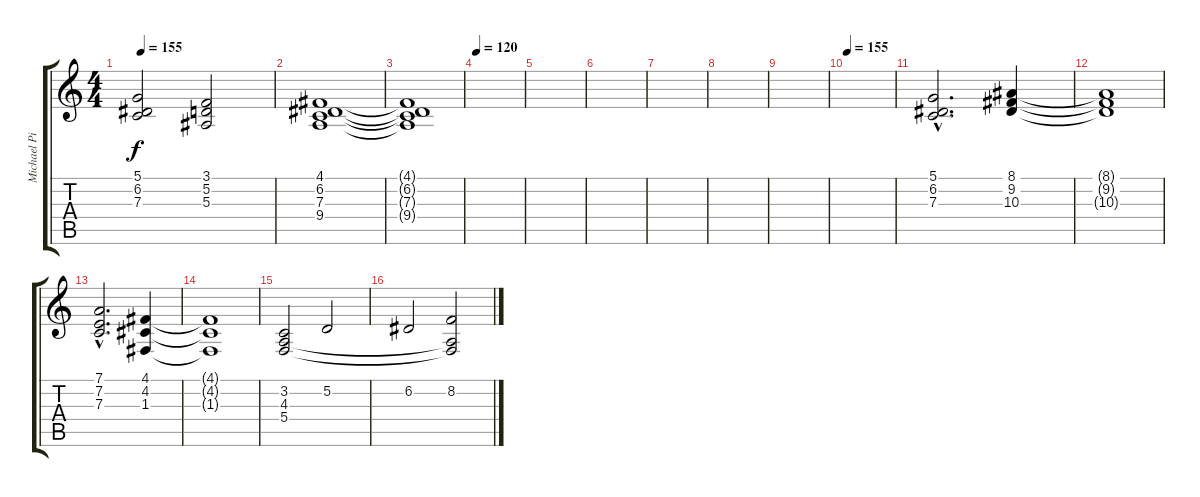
\track ("Michael Pinnella - CHOEURS" "Michael Pi") {instrument choiraahs}
\staff {score tabs}
\tuning (D4 A3 F3 C3 G2 D2) {hide}
\ts (4 4)
\tempo 155
\clef g2
\ks c
(5.1 6.2 7.3).2{dy f} (3.1 5.2 5.3).2 |
(4.1 6.2 7.3 9.4).1 |
(4.1{t} 6.2{t} 7.3{t} 9.4{t}).1 |
\tempo 120
|
|
|
|
|
|
\tempo 155
|
(5.1{hac} 6.2{hac} 7.3{hac}).2{d} (8.1 9.2 10.3).4 |
(8.1{t} 9.2{t} 10.3{t}).1 |
(7.1{hac} 7.2{hac} 7.3{hac}).2{d} (4.1 4.2 1.3).4 |
(4.1{t} 4.2{t} 1.3{t}).1 |
(3.2 4.3 5.4).2 5.2.2 |
6.2.2 (8.2 4.3{t} 5.4{t}).2
